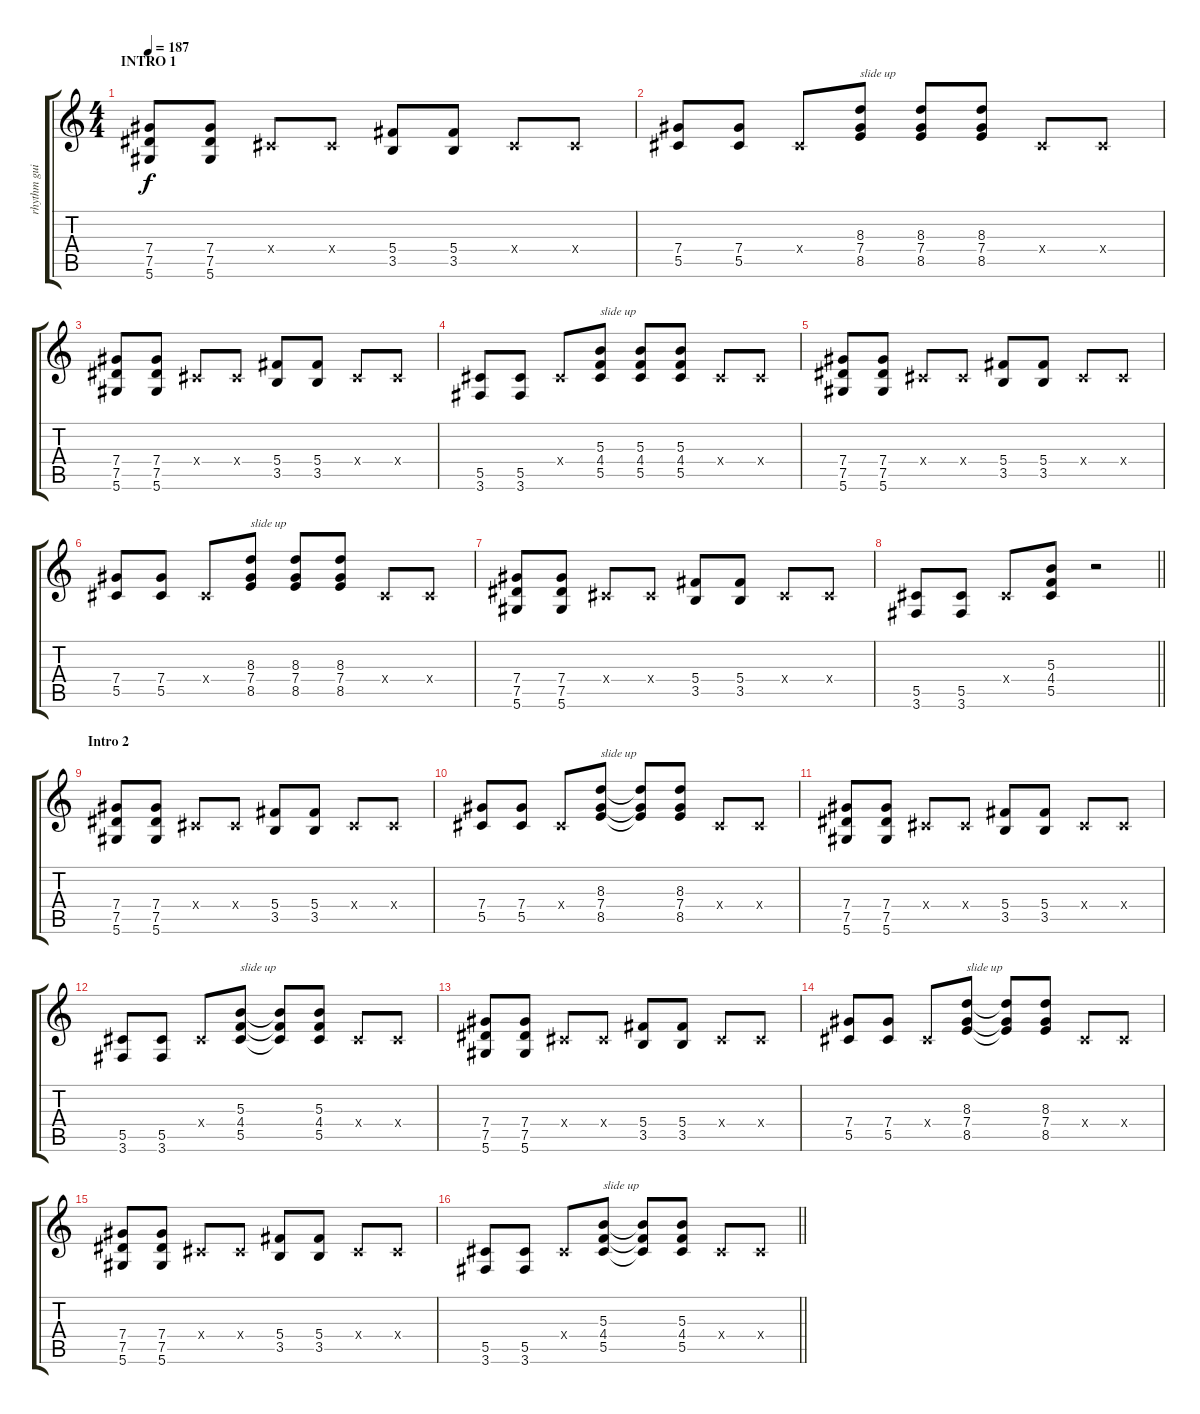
\track ("rhythm guitar" "rhythm gui") {instrument distortionguitar}
\staff {score tabs}
\tuning (Eb4 Bb3 Gb3 Db3 Ab2 Eb2) {hide}
\ts (4 4)
\section ("" "INTRO 1")
\tempo 187
\clef g2
\ks c
(7.4 7.5 5.6).8{dy f instrument distortionguitar} (7.4 7.5 5.6).8 0.4{x}.8 0.4{x}.8 (5.4 3.5).8 (5.4 3.5).8 0.4{x}.8 0.4{x}.8 |
(7.4 5.5).8 (7.4 5.5).8 0.4{x}.8 (8.3 7.4 8.5).8{txt "slide up"} (8.3 7.4 8.5).8 (8.3 7.4 8.5).8 0.4{x}.8 0.4{x}.8 |
(7.4 7.5 5.6).8 (7.4 7.5 5.6).8 0.4{x}.8 0.4{x}.8 (5.4 3.5).8 (5.4 3.5).8 0.4{x}.8 0.4{x}.8 |
(5.5 3.6).8 (5.5 3.6).8 0.4{x}.8 (5.3 4.4 5.5).8{txt "slide up"} (5.3 4.4 5.5).8 (5.3 4.4 5.5).8 0.4{x}.8 0.4{x}.8 |
(7.4 7.5 5.6).8 (7.4 7.5 5.6).8 0.4{x}.8 0.4{x}.8 (5.4 3.5).8 (5.4 3.5).8 0.4{x}.8 0.4{x}.8 |
(7.4 5.5).8 (7.4 5.5).8 0.4{x}.8 (8.3 7.4 8.5).8{txt "slide up"} (8.3 7.4 8.5).8 (8.3 7.4 8.5).8 0.4{x}.8 0.4{x}.8 |
(7.4 7.5 5.6).8 (7.4 7.5 5.6).8 0.4{x}.8 0.4{x}.8 (5.4 3.5).8 (5.4 3.5).8 0.4{x}.8 0.4{x}.8 |
\barLineRight lightlight
(5.5 3.6).8 (5.5 3.6).8 0.4{x}.8 (5.3 4.4 5.5).8 r.2 |
\section ("" "Intro 2")
(7.4 7.5 5.6).8 (7.4 7.5 5.6).8 0.4{x}.8 0.4{x}.8 (5.4 3.5).8 (5.4 3.5).8 0.4{x}.8 0.4{x}.8 |
(7.4 5.5).8 (7.4 5.5).8 0.4{x}.8 (8.3 7.4 8.5).8{txt "slide up"} (8.3{t} 7.4{t} 8.5{t}).8 (8.3 7.4 8.5).8 0.4{x}.8 0.4{x}.8 |
(7.4 7.5 5.6).8 (7.4 7.5 5.6).8 0.4{x}.8 0.4{x}.8 (5.4 3.5).8 (5.4 3.5).8 0.4{x}.8 0.4{x}.8 |
(5.5 3.6).8 (5.5 3.6).8 0.4{x}.8 (5.3 4.4 5.5).8{txt "slide up"} (5.3{t} 4.4{t} 5.5{t}).8 (5.3 4.4 5.5).8 0.4{x}.8 0.4{x}.8 |
(7.4 7.5 5.6).8 (7.4 7.5 5.6).8 0.4{x}.8 0.4{x}.8 (5.4 3.5).8 (5.4 3.5).8 0.4{x}.8 0.4{x}.8 |
(7.4 5.5).8 (7.4 5.5).8 0.4{x}.8 (8.3 7.4 8.5).8{txt "slide up"} (8.3{t} 7.4{t} 8.5{t}).8 (8.3 7.4 8.5).8 0.4{x}.8 0.4{x}.8 |
(7.4 7.5 5.6).8 (7.4 7.5 5.6).8 0.4{x}.8 0.4{x}.8 (5.4 3.5).8 (5.4 3.5).8 0.4{x}.8 0.4{x}.8 |
\barLineRight lightlight
(5.5 3.6).8 (5.5 3.6).8 0.4{x}.8 (5.3 4.4 5.5).8{txt "slide up"} (5.3{t} 4.4{t} 5.5{t}).8 (5.3 4.4 5.5).8 0.4{x}.8 0.4{x}.8
